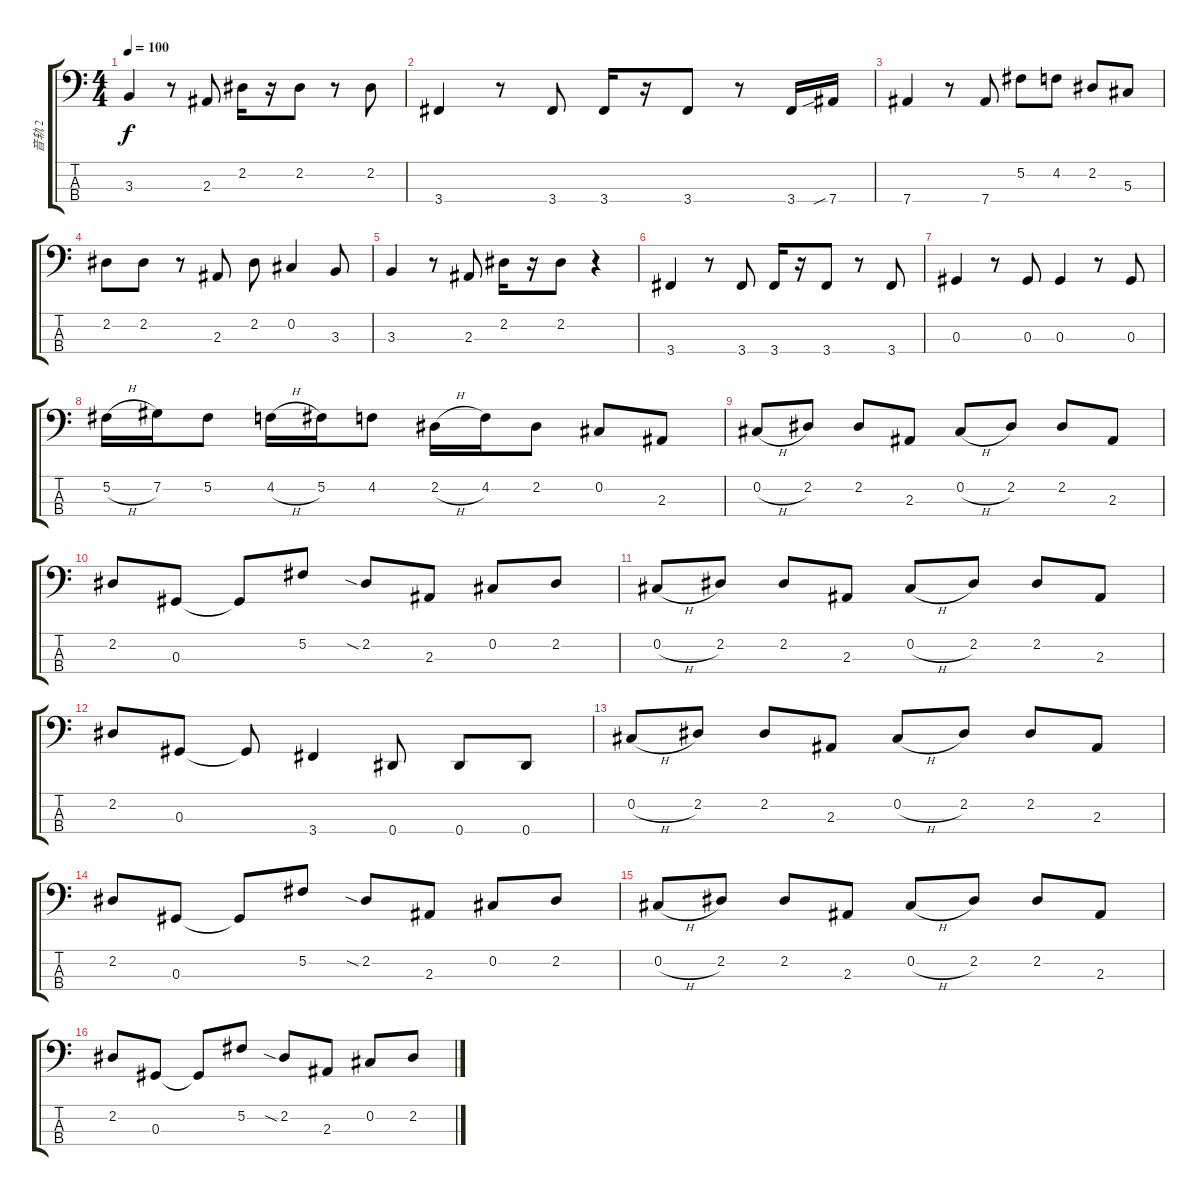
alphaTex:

\track ("音轨 2" "音轨 2") {instrument electricbasspick}
\staff {score tabs}
\tuning (Gb2 Db2 Ab1 Eb1) {hide}
\ts (4 4)
\tempo 100
\clef f4
\ks c
3.3.4{dy f} r.8 2.3.8 2.2.16 r.16 2.2.8 r.8 2.2.8 |
3.4.4 r.8 3.4.8 3.4.16 r.16 3.4.8 r.8 3.4.16 7.4{sib}.16 |
7.4.4 r.8 7.4.8 5.2.8 4.2.8 2.2.8 5.3.8 |
2.2.8 2.2.8 r.8 2.3.8 2.2.8 0.2.4 3.3.8 |
3.3.4 r.8 2.3.8 2.2.16 r.16 2.2.8 r.4 |
3.4.4 r.8 3.4.8 3.4.16 r.16 3.4.8 r.8 3.4.8 |
0.3.4 r.8 0.3.8 0.3.4 r.8 0.3.8 |
5.2{h}.16 7.2.16 5.2.8 4.2{h}.16 5.2.16 4.2.8 2.2{h}.16 4.2.16 2.2.8 0.2.8 2.3.8 |
0.2{h}.8 2.2.8 2.2.8 2.3.8 0.2{h}.8 2.2.8 2.2.8 2.3.8 |
2.2.8 0.3.8 0.3{t}.8 5.2.8 2.2{sia}.8 2.3.8 0.2.8 2.2.8 |
0.2{h}.8 2.2.8 2.2.8 2.3.8 0.2{h}.8 2.2.8 2.2.8 2.3.8 |
2.2.8 0.3.8 0.3{t}.8 3.4.4 0.4.8 0.4.8 0.4.8 |
0.2{h}.8 2.2.8 2.2.8 2.3.8 0.2{h}.8 2.2.8 2.2.8 2.3.8 |
2.2.8 0.3.8 0.3{t}.8 5.2.8 2.2{sia}.8 2.3.8 0.2.8 2.2.8 |
0.2{h}.8 2.2.8 2.2.8 2.3.8 0.2{h}.8 2.2.8 2.2.8 2.3.8 |
2.2.8 0.3.8 0.3{t}.8 5.2.8 2.2{sia}.8 2.3.8 0.2.8 2.2.8
